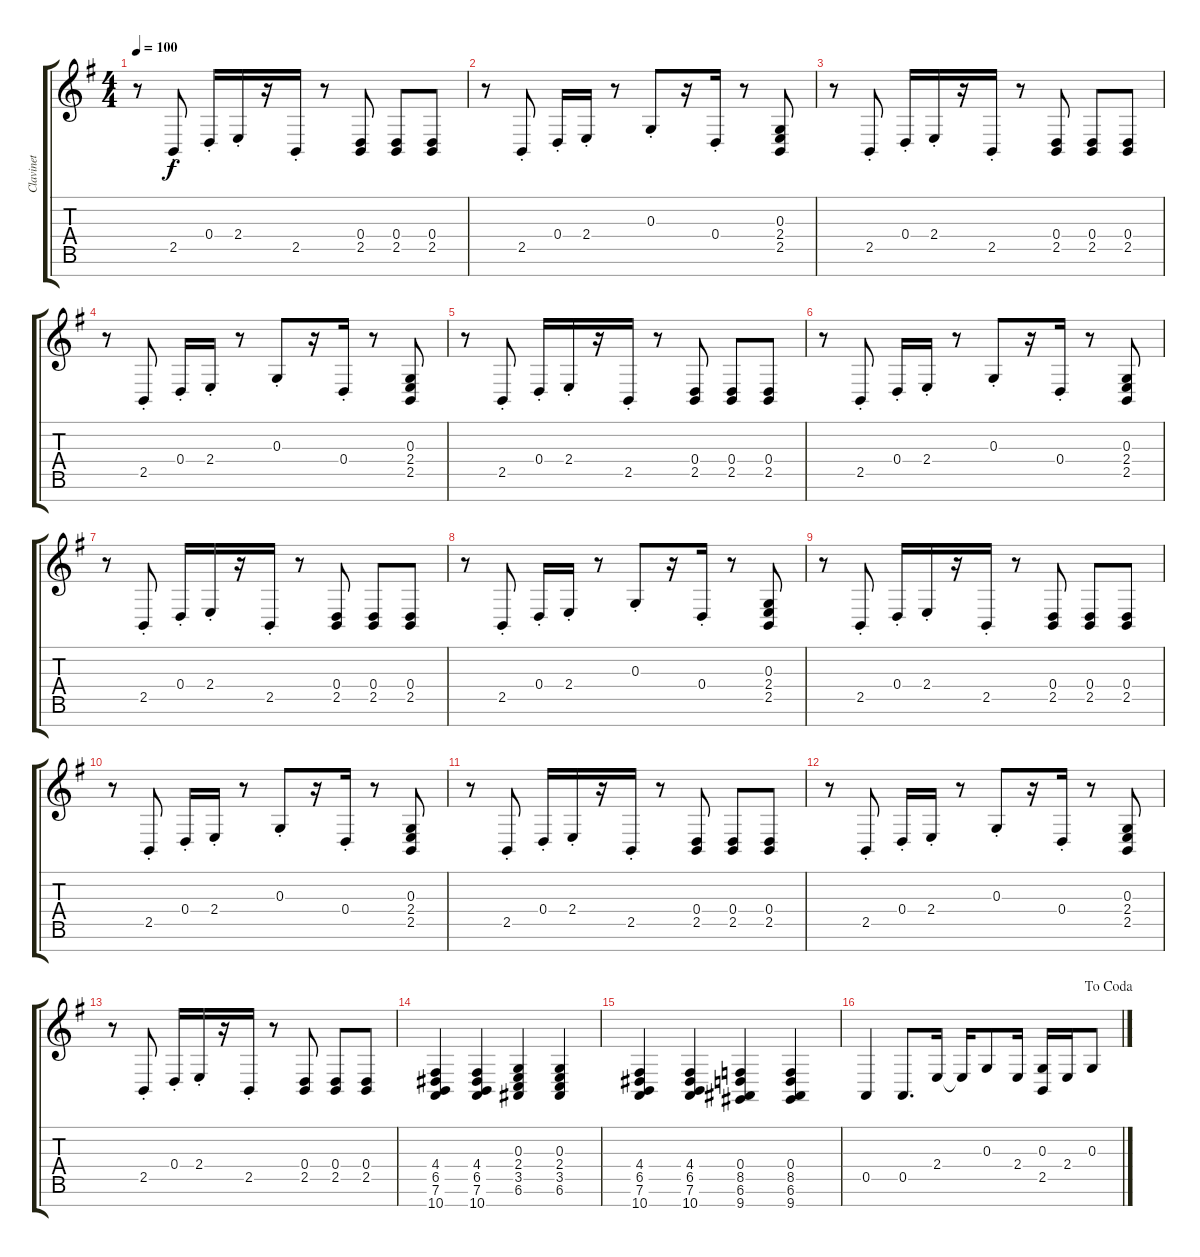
\track ("Clavinet" "Clavinet") {instrument clavinet}
\staff {score tabs}
\tuning (E4 B3 G3 D3 A2 E2 B1) {hide}
\ts (4 4)
\tempo 100
\clef g2
\ks eminor
r.8{dy f} 2.5{st}.8 0.4{st}.16 2.4{st}.16 r.16 2.5{st}.16 r.8 (0.4 2.5).8 (0.4 2.5).8 (0.4 2.5).8 |
r.8 2.5{st}.8 0.4{st}.16 2.4{st}.16 r.8 0.3{st}.8 r.16 0.4{st}.16 r.8 (0.3 2.4 2.5).8 |
r.8 2.5{st}.8 0.4{st}.16 2.4{st}.16 r.16 2.5{st}.16 r.8 (0.4 2.5).8 (0.4 2.5).8 (0.4 2.5).8 |
r.8 2.5{st}.8 0.4{st}.16 2.4{st}.16 r.8 0.3{st}.8 r.16 0.4{st}.16 r.8 (0.3 2.4 2.5).8 |
r.8 2.5{st}.8 0.4{st}.16 2.4{st}.16 r.16 2.5{st}.16 r.8 (0.4 2.5).8 (0.4 2.5).8 (0.4 2.5).8 |
r.8 2.5{st}.8 0.4{st}.16 2.4{st}.16 r.8 0.3{st}.8 r.16 0.4{st}.16 r.8 (0.3 2.4 2.5).8 |
r.8 2.5{st}.8 0.4{st}.16 2.4{st}.16 r.16 2.5{st}.16 r.8 (0.4 2.5).8 (0.4 2.5).8 (0.4 2.5).8 |
r.8 2.5{st}.8 0.4{st}.16 2.4{st}.16 r.8 0.3{st}.8 r.16 0.4{st}.16 r.8 (0.3 2.4 2.5).8 |
r.8 2.5{st}.8 0.4{st}.16 2.4{st}.16 r.16 2.5{st}.16 r.8 (0.4 2.5).8 (0.4 2.5).8 (0.4 2.5).8 |
r.8 2.5{st}.8 0.4{st}.16 2.4{st}.16 r.8 0.3{st}.8 r.16 0.4{st}.16 r.8 (0.3 2.4 2.5).8 |
r.8 2.5{st}.8 0.4{st}.16 2.4{st}.16 r.16 2.5{st}.16 r.8 (0.4 2.5).8 (0.4 2.5).8 (0.4 2.5).8 |
r.8 2.5{st}.8 0.4{st}.16 2.4{st}.16 r.8 0.3{st}.8 r.16 0.4{st}.16 r.8 (0.3 2.4 2.5).8 |
r.8 2.5{st}.8 0.4{st}.16 2.4{st}.16 r.16 2.5{st}.16 r.8 (0.4 2.5).8 (0.4 2.5).8 (0.4 2.5).8 |
(4.4 6.5 7.6 10.7).4 (4.4 6.5 7.6 10.7).4 (0.3 2.4 3.5 6.6).4 (0.3 2.4 3.5 6.6).4 |
(4.4 6.5 7.6 10.7).4 (4.4 6.5 7.6 10.7).4 (0.4 8.5 6.6 9.7).4 (0.4 8.5 6.6 9.7).4 |
\jump dacoda
0.5.4 0.5.8{d} 2.4.16 2.4{t}.16 0.3.8 2.4.16 (0.3 2.5).16 2.4.16 0.3.8
